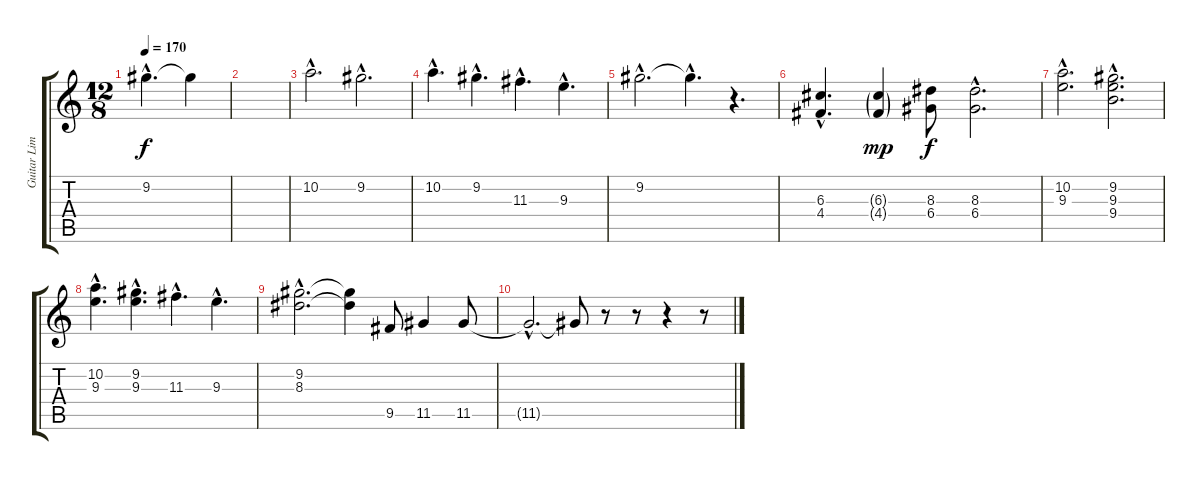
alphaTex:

\track ("Guitar Limpa Overdrive" "Guitar Lim") {instrument overdrivenguitar}
\staff {score tabs}
\tuning (E4 B3 G3 D3 A2 E2) {hide}
\ts (12 8)
\tempo 170
\clef g2
\ks c
9.2{hac}.4{d dy f} 9.2{t}.4 |
|
10.2{hac}.2{d} 9.2{hac}.2{d} |
10.2{hac}.4{d} 9.2{hac}.4{d} 11.3{hac}.4{d} 9.3{hac}.4{d} |
9.2{hac}.2{d} 9.2{hac t}.4{d} r.4{d} |
(6.3{hac} 4.4{hac}).4{d} (6.3{g} 4.4{g}).4{dy mp} (8.3 6.4).8{dy f} (8.3{hac} 6.4{hac}).2{d} |
(10.2{hac} 9.3{hac}).2{d} (9.2{hac} 9.3{hac} 9.4{hac}).2{d} |
(10.2{hac} 9.3{hac}).4{d} (9.2{hac} 9.3{hac}).4{d} 11.3{hac}.4{d} 9.3{hac}.4{d} |
(9.2{hac} 8.3{hac}).2{d} (9.2{t} 8.3{t}).4 9.5.8 11.5.4 11.5.8 |
11.5{hac t}.2{d} 11.5{t}.8 r.8 r.8 r.4 r.8
